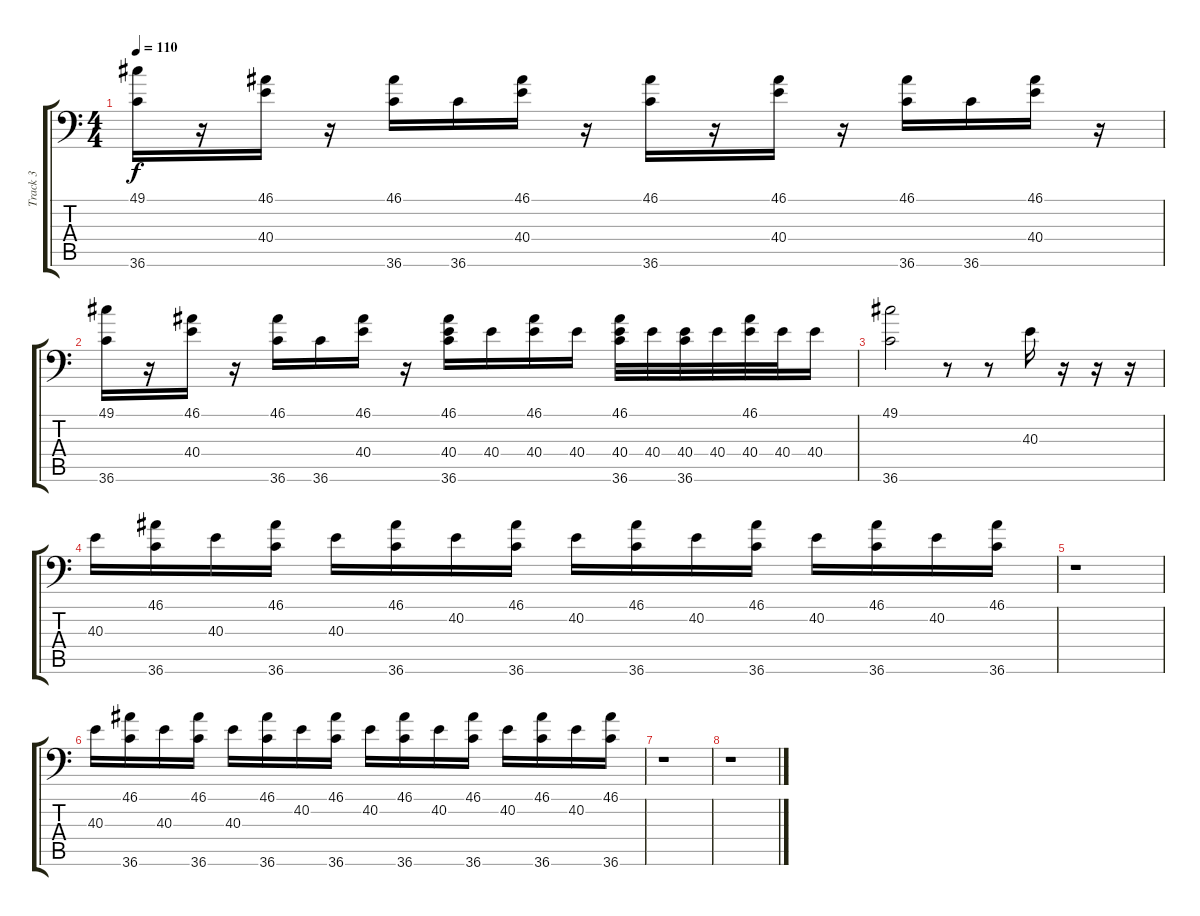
\track ("Track 3" "Track 3") {instrument acousticgrandpiano}
\staff {score tabs}
\tuning (C-1 C-1 C-1 C-1 C-1 C-1) {hide}
\ts (4 4)
\tempo 110
\clef f4
\ks c
(49.1 36.6).16{dy f} r.16 (46.1 40.4).16 r.16 (46.1 36.6).16 36.6.16 (46.1 40.4).16 r.16 (46.1 36.6).16 r.16 (46.1 40.4).16 r.16 (46.1 36.6).16 36.6.16 (46.1 40.4).16 r.16 |
(49.1 36.6).16 r.16 (46.1 40.4).16 r.16 (46.1 36.6).16 36.6.16 (46.1 40.4).16 r.16 (46.1 40.4 36.6).16 40.4.16 (46.1 40.4).16 40.4.16 (46.1 40.4 36.6).32 40.4.32 (40.4 36.6).32 40.4.32 (46.1 40.4).32 40.4.32 40.4.16 |
(49.1 36.6).2 r.8 r.8 40.3.16 r.16 r.16 r.16 |
40.3.16 (46.1 36.6).16 40.3.16 (46.1 36.6).16 40.3.16 (46.1 36.6).16 40.2.16 (46.1 36.6).16 40.2.16 (46.1 36.6).16 40.2.16 (46.1 36.6).16 40.2.16 (46.1 36.6).16 40.2.16 (46.1 36.6).16 |
r.1 |
40.3.16 (46.1 36.6).16 40.3.16 (46.1 36.6).16 40.3.16 (46.1 36.6).16 40.2.16 (46.1 36.6).16 40.2.16 (46.1 36.6).16 40.2.16 (46.1 36.6).16 40.2.16 (46.1 36.6).16 40.2.16 (46.1 36.6).16 |
r.1 |
r.1
